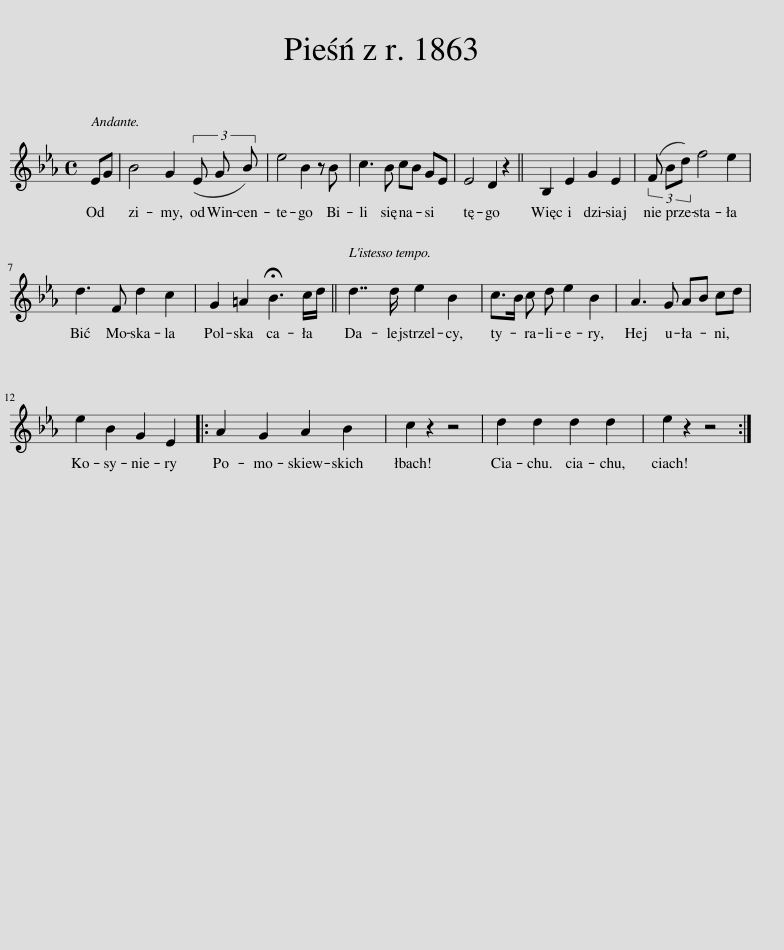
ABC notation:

X:1
L:1/8
M:4/4
I:linebreak $
K:Eb
V:1 treble
V:1
 EG | B4 G2 (3(E G) B | e4 B2 z B | c3 B cB GE | E4 D2 z2 || %5
 B,2 E2 G2 E2 | (3(F Bd) f4 e2 |$ d3 F d2 c2 | G2 =A2 !fermata!B3 c/d/ || d7/2 d/ e2 B2 | %10
 c>B c d e2 B2 | A3 G AB cd |$ e2 B2 G2 E2 |: A2 G2 A2 B2 | c2 z2 z4 | %15
 d2 d2 d2 d2 | e2 z2 z4 :| %17
